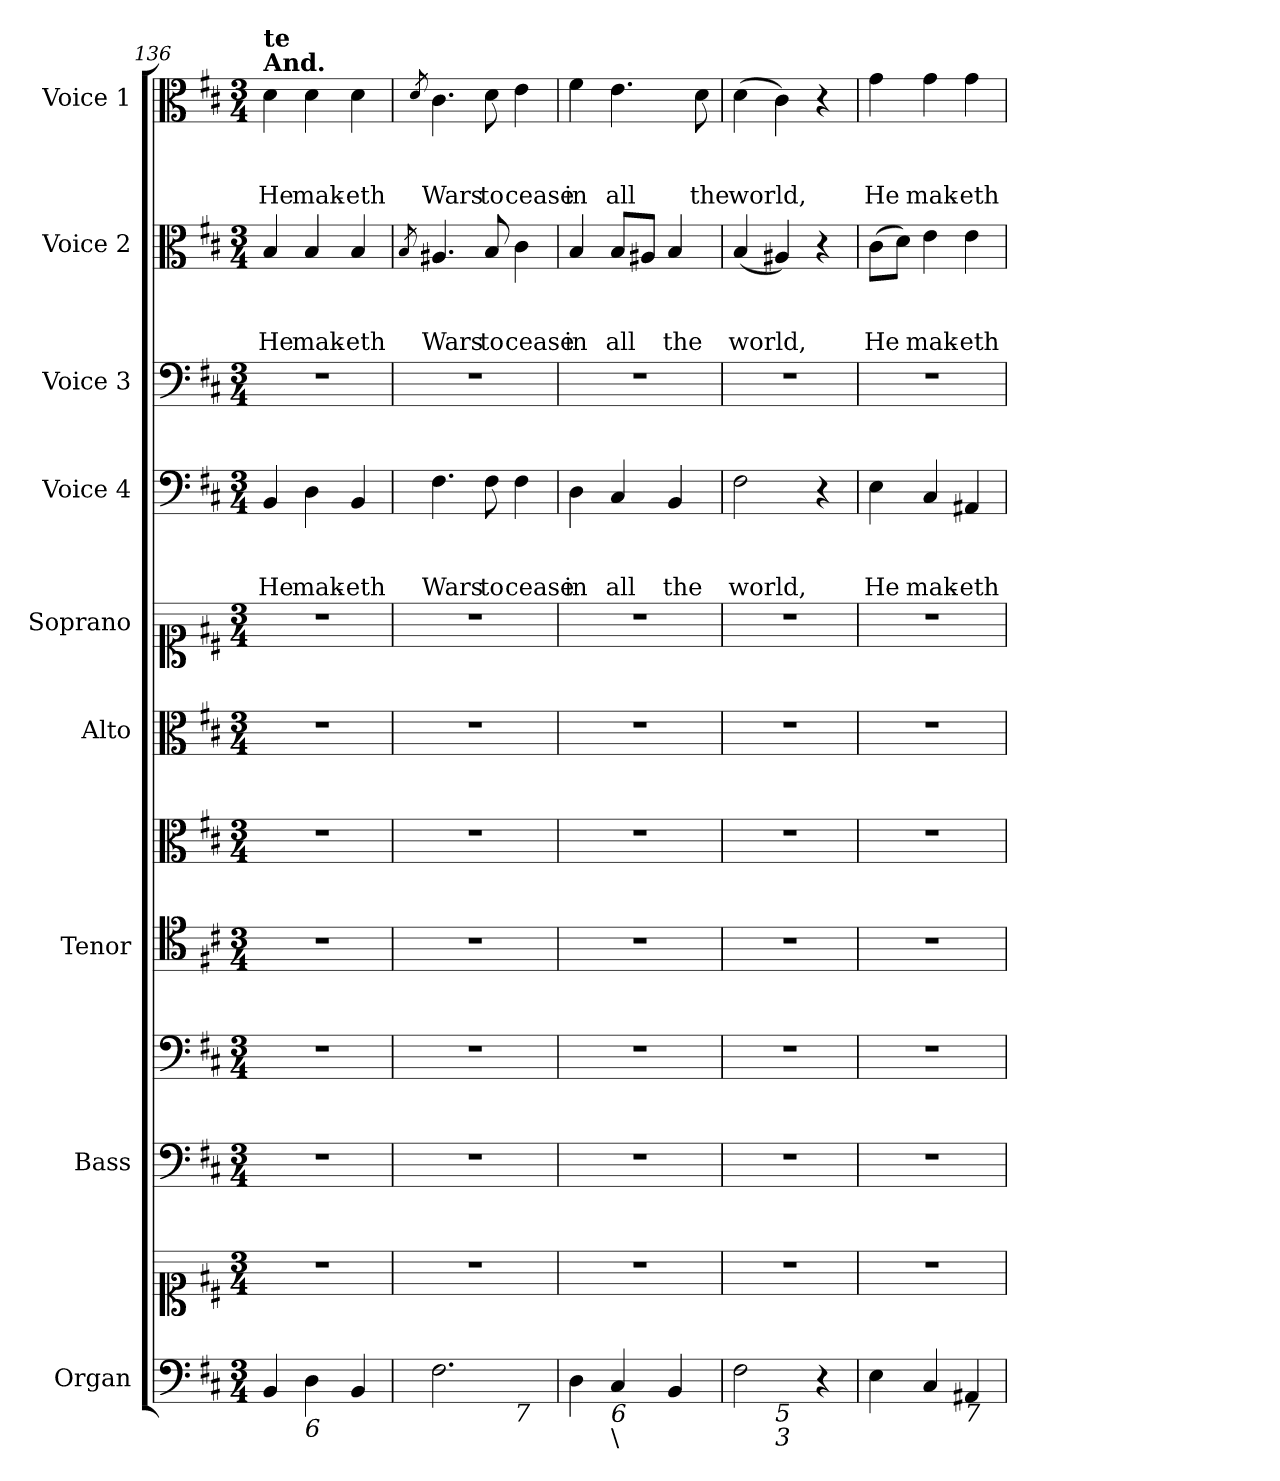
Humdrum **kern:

**kern	**kern	**kern	**kern	**kern	**kern	**kern	**kern	**kern	**text	**text	**text	**kern	**kern	**text	**text	**text	**kern	**text	**text	**text
*part11	*part11	*part10	*part9	*part8	*part7	*part6	*part5	*part4	*part4	*part4	*part4	*part3	*part2	*part2	*part2	*part2	*part1	*part1	*part1	*part1
*staff12	*staff11	*staff10	*staff9	*staff8	*staff7	*staff6	*staff5	*staff4	*staff4	*staff4	*staff4	*staff3	*staff2	*staff2	*staff2	*staff2	*staff1	*staff1	*staff1	*staff1
*I"Organ	*	*I"Bass	*	*I"Tenor	*	*I"Alto	*I"Soprano	*I"Voice 4	*	*	*	*I"Voice 3	*I"Voice 2	*	*	*	*I"Voice 1	*	*	*
*I'Org.	*	*I'B	*	*I'T	*	*I'A	*I'S	*	*	*	*	*	*	*	*	*	*	*	*	*
*clefF4	*clefC1	*clefF4	*clefF4	*clefC4	*clefC3	*clefC3	*clefC1	*clefF4	*	*	*	*clefF4	*clefC3	*	*	*	*clefC3	*	*	*
*k[f#c#]	*k[f#c#]	*k[f#c#]	*k[f#c#]	*k[f#c#]	*k[f#c#]	*k[f#c#]	*k[f#c#]	*k[f#c#]	*	*	*	*k[f#c#]	*k[f#c#]	*	*	*	*k[f#c#]	*	*	*
*D:	*D:	*D:	*D:	*D:	*D:	*D:	*D:	*D:	*	*	*	*D:	*D:	*	*	*	*D:	*	*	*
*M3/4	*M3/4	*M3/4	*M3/4	*M3/4	*M3/4	*M3/4	*M3/4	*M3/4	*	*	*	*M3/4	*M3/4	*	*	*	*M3/4	*	*	*
*MM90	*MM90	*MM90	*MM90	*MM90	*MM90	*MM90	*MM90	*MM90	*	*	*	*MM90	*MM90	*	*	*	*MM90	*	*	*
=136	=136	=136	=136	=136	=136	=136	=136	=136	=136	=136	=136	=136	=136	=136	=136	=136	=136	=136	=136	=136
!	!	!	!	!	!	!	!	!	!	!	!	!	!	!	!	!	!LO:TX:a:B:t=And.	!	!	!
!	!	!	!	!	!	!	!	!	!	!	!	!	!	!	!	!	!LO:TX:a:B:t=te	!	!	!
!	!	!	!	!	!	!	!	!	!	!	!LO:LY:b	!	!	!	!	!LO:LY:b	!	!	!	!LO:LY:b
4BB/	2.r	2.r	2.r	2.r	2.r	2.r	2.r	4BB/	.	.	He	2.r	4B/	.	.	He	4d\	.	.	He
!LO:TX:b:i:t=6	!	!	!	!	!	!	!	!	!	!	!	!	!	!	!	!	!	!	!	!
!	!	!	!	!	!	!	!	!	!	!	!LO:LY:b	!	!	!	!	!LO:LY:b	!	!	!	!LO:LY:b
4D\	.	.	.	.	.	.	.	4D\	.	.	mak-	.	4B/	.	.	mak-	4d\	.	.	mak-
!	!	!	!	!	!	!	!	!	!	!	!LO:LY:b	!	!	!	!	!LO:LY:b	!	!	!	!LO:LY:b
4BB/	.	.	.	.	.	.	.	4BB/	.	.	-eth	.	4B/	.	.	-eth	4d\	.	.	-eth
=137	=137	=137	=137	=137	=137	=137	=137	=137	=137	=137	=137	=137	=137	=137	=137	=137	=137	=137	=137	=137
.	.	.	.	.	.	.	.	.	.	.	.	.	8qB/	.	.	.	8qd/	.	.	.
!	!	!	!	!	!	!	!	!	!	!	!LO:LY:b	!	!	!	!	!LO:LY:b	!	!	!	!LO:LY:b
*^	*	*	*	*	*	*	*	*	*	*	*	*	*	*	*	*	*	*	*	*
2.F#\	2ryy	2.r	2.r	2.r	2.r	2.r	2.r	2.r	4.F#\	.	.	Wars	2.r	4.A#X/	.	.	Wars	4.c#\	.	.	Wars
!	!	!	!	!	!	!	!	!	!	!	!	!LO:LY:b	!	!	!	!	!LO:LY:b	!	!	!	!LO:LY:b
.	.	.	.	.	.	.	.	.	8F#\	.	.	to	.	8B/	.	.	to	8d\	.	.	to
!	!LO:TX:b:i:t=7	!	!	!	!	!	!	!	!	!	!	!	!	!	!	!	!	!	!	!	!
!	!	!	!	!	!	!	!	!	!	!	!	!LO:LY:b	!	!	!	!	!LO:LY:b	!	!	!	!LO:LY:b
.	4ryy	.	.	.	.	.	.	.	4F#\	.	.	cease	.	4c#\	.	.	cease	4e\	.	.	cease
=138	=138	=138	=138	=138	=138	=138	=138	=138	=138	=138	=138	=138	=138	=138	=138	=138	=138	=138	=138	=138	=138
!LO:TX:b:i:t=6	!	!	!	!	!	!	!	!	!	!	!	!	!	!	!	!	!	!	!	!	!
!	!	!	!	!	!	!	!	!	!	!	!	!LO:LY:b	!	!	!	!	!LO:LY:b	!	!	!	!LO:LY:b
*v	*v	*	*	*	*	*	*	*	*	*	*	*	*	*	*	*	*	*	*	*	*
4D\	2.r	2.r	2.r	2.r	2.r	2.r	2.r	4D\	.	.	in	2.r	4B/	.	.	in	4f#\	.	.	in
!LO:TX:b:i:t=6	!	!	!	!	!	!	!	!	!	!	!	!	!	!	!	!	!	!	!	!
!LO:TX:b:t=\	!	!	!	!	!	!	!	!	!	!	!	!	!	!	!	!	!	!	!	!
!	!	!	!	!	!	!	!	!	!	!	!LO:LY:b	!	!	!	!	!LO:LY:b	!	!	!	!LO:LY:b
4C#/	.	.	.	.	.	.	.	4C#/	.	.	all	.	8B/L	.	.	all	4.e\	.	.	all
.	.	.	.	.	.	.	.	.	.	.	.	.	8A#X/J	.	.	.	.	.	.	.
!	!	!	!	!	!	!	!	!	!	!	!LO:LY:b	!	!	!	!	!LO:LY:b	!	!	!	!
4BB/	.	.	.	.	.	.	.	4BB/	.	.	the	.	4B/	.	.	the	.	.	.	.
!	!	!	!	!	!	!	!	!	!	!	!	!	!	!	!	!	!	!	!	!LO:LY:b
.	.	.	.	.	.	.	.	.	.	.	.	.	.	.	.	.	8d\	.	.	the
=139	=139	=139	=139	=139	=139	=139	=139	=139	=139	=139	=139	=139	=139	=139	=139	=139	=139	=139	=139	=139
!LO:TX:b:i:t=6	!	!	!	!	!	!	!	!	!	!	!	!	!	!	!	!	!	!	!	!
!LO:TX:b:i:t=4	!	!	!	!	!	!	!	!	!	!	!	!	!	!	!	!	!	!	!	!
!	!	!	!	!	!	!	!	!	!	!	!LO:LY:b	!	!	!	!	!LO:LY:b	!	!	!	!LO:LY:b
*^	*	*	*	*	*	*	*	*	*	*	*	*	*	*	*	*	*	*	*	*
2F#\	4ryy	2.r	2.r	2.r	2.r	2.r	2.r	2.r	2F#\	.	.	world,	2.r	(<4B/	.	.	world,	(>4d\	.	.	world,
!	!LO:TX:b:i:t=5	!	!	!	!	!	!	!	!	!	!	!	!	!	!	!	!	!	!	!	!
!	!LO:TX:b:i:t=3	!	!	!	!	!	!	!	!	!	!	!	!	!	!	!	!	!	!	!	!
.	2ryy	.	.	.	.	.	.	.	.	.	.	.	.	4A#X/)	.	.	.	4c#\)	.	.	.
4r	.	.	.	.	.	.	.	.	4r	.	.	.	.	4r	.	.	.	4r	.	.	.
!!LO:PB:g=z
=140	=140	=140	=140	=140	=140	=140	=140	=140	=140	=140	=140	=140	=140	=140	=140	=140	=140	=140	=140	=140	=140
!LO:TX:b:i:t=6	!	!	!	!	!	!	!	!	!	!	!	!	!	!	!	!	!	!	!	!	!
!	!	!	!	!	!	!	!	!	!	!	!	!LO:LY:b	!	!	!	!	!LO:LY:b	!	!	!	!LO:LY:b
*v	*v	*	*	*	*	*	*	*	*	*	*	*	*	*	*	*	*	*	*	*	*
4E\	2.r	2.r	2.r	2.r	2.r	2.r	2.r	4E\	.	.	He	2.r	(>8c#\L	.	.	He	4g\	.	.	He
.	.	.	.	.	.	.	.	.	.	.	.	.	8d\J)	.	.	.	.	.	.	.
!	!	!	!	!	!	!	!	!	!	!	!LO:LY:b	!	!	!	!	!LO:LY:b	!	!	!	!LO:LY:b
4C#/	.	.	.	.	.	.	.	4C#/	.	.	mak-	.	4e\	.	.	mak-	4g\	.	.	mak-
!LO:TX:b:i:t=7	!	!	!	!	!	!	!	!	!	!	!	!	!	!	!	!	!	!	!	!
!	!	!	!	!	!	!	!	!	!	!	!LO:LY:b	!	!	!	!	!LO:LY:b	!	!	!	!LO:LY:b
4AA#X/	.	.	.	.	.	.	.	4AA#X/	.	.	-eth	.	4e\	.	.	-eth	4g\	.	.	-eth
=	=	=	=	=	=	=	=	=	=	=	=	=	=	=	=	=	=	=	=	=
*-	*-	*-	*-	*-	*-	*-	*-	*-	*-	*-	*-	*-	*-	*-	*-	*-	*-	*-	*-	*-
